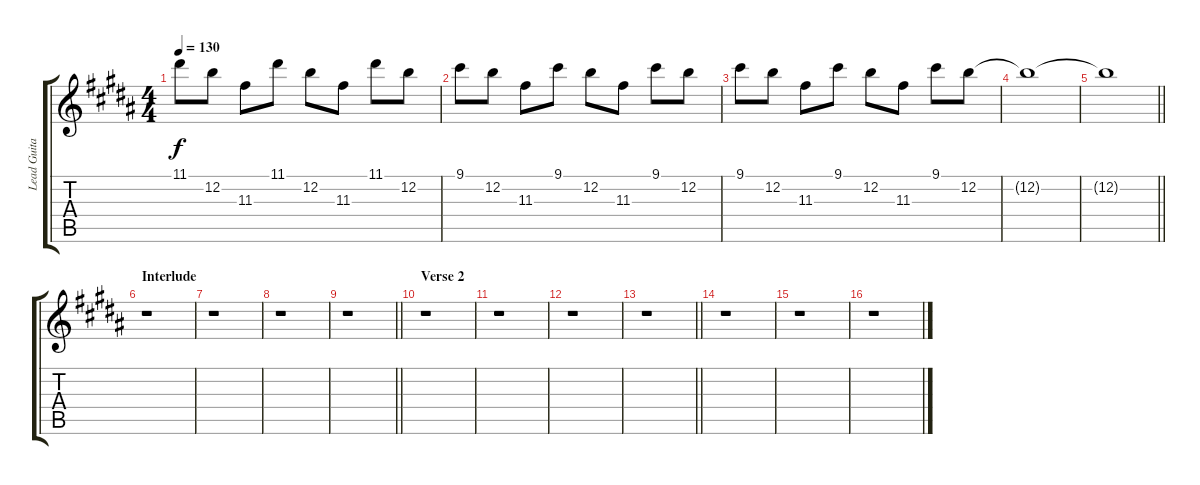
\track ("Lead Guitar" "Lead Guita") {instrument electricguitarclean}
\staff {score tabs}
\tuning (E4 B3 G3 D3 A2 E2) {hide}
\ts (4 4)
\tempo 130
\clef g2
\ks b
11.1.8{dy f} 12.2.8 11.3.8 11.1.8 12.2.8 11.3.8 11.1.8 12.2.8 |
9.1.8 12.2.8 11.3.8 9.1.8 12.2.8 11.3.8 9.1.8 12.2.8 |
9.1.8 12.2.8 11.3.8 9.1.8 12.2.8 11.3.8 9.1.8 12.2.8 |
12.2{t}.1 |
\barLineRight lightlight
12.2{t}.1 |
\section ("" "Interlude")
r.1 |
r.1 |
r.1 |
\barLineRight lightlight
r.1 |
\section ("" "Verse 2")
r.1 |
r.1 |
r.1 |
\barLineRight lightlight
r.1 |
r.1 |
r.1 |
r.1
